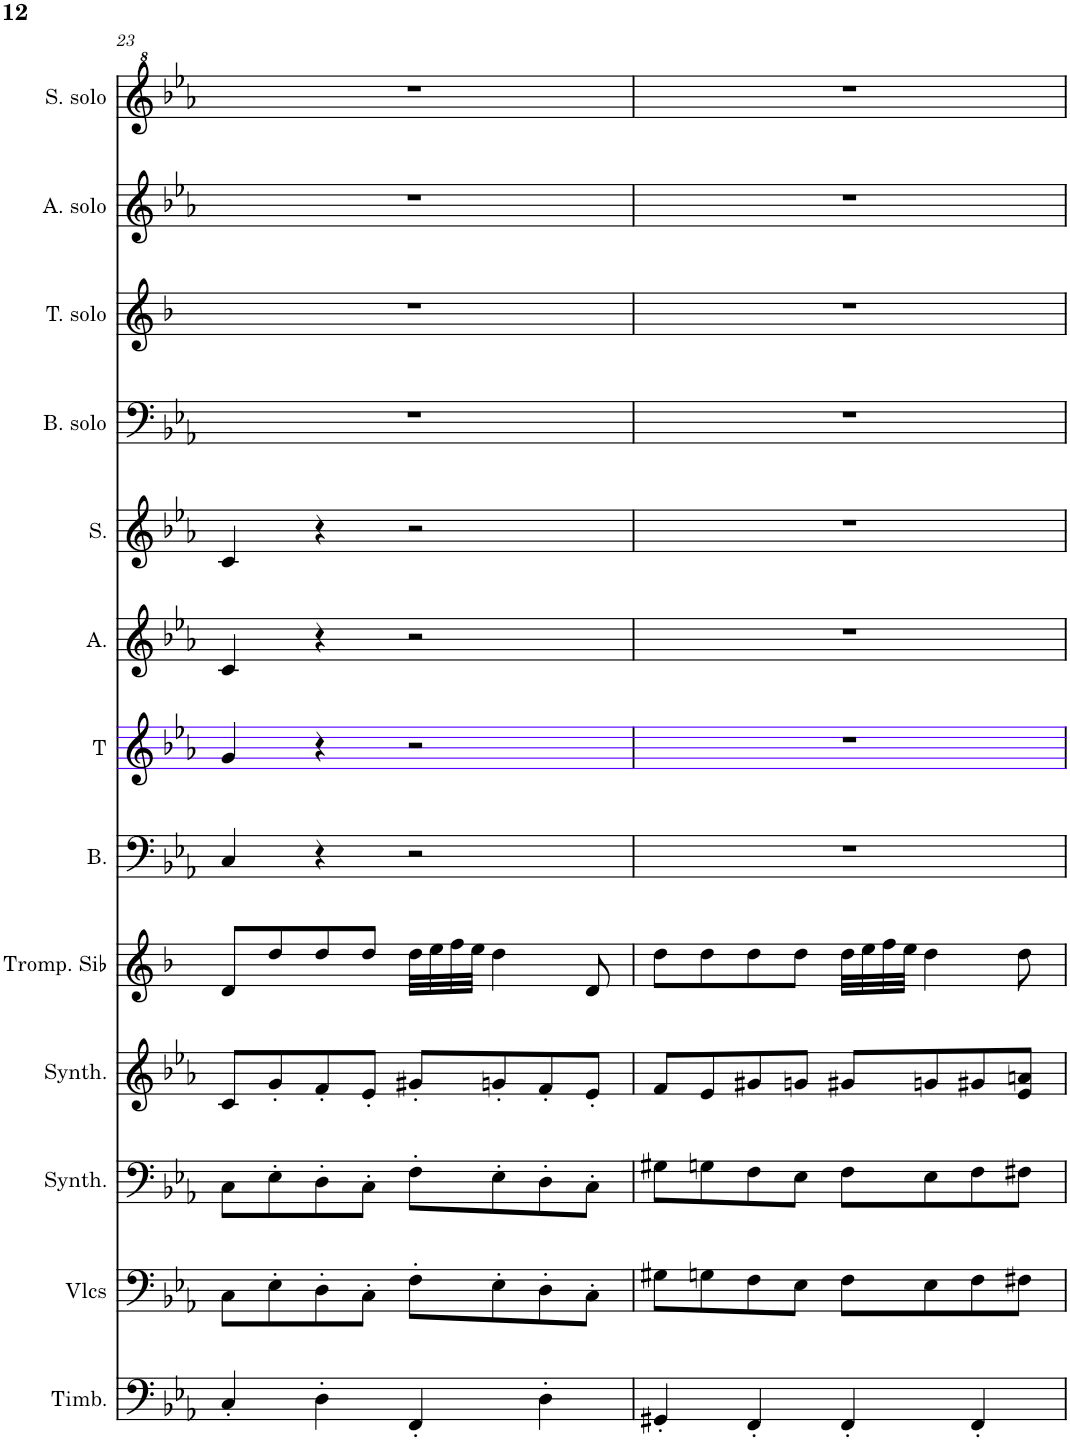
**kern	**kern	**kern	**kern	**kern	**kern	**kern	**kern	**kern	**kern	**kern	**kern	**kern
*part13	*part12	*part11	*part10	*part9	*part8	*part7	*part6	*part5	*part4	*part3	*part2	*part1
*staff13	*staff12	*staff11	*staff10	*staff9	*staff8	*staff7	*staff6	*staff5	*staff4	*staff3	*staff2	*staff1
*I"Timbales, Staff-1	*I"Violoncelles, D'Bass/Strings, etc	*I"Synthétiseur d'instruments à cordes, Synth strings, etc	*I"Synthétiseur d'instruments à cordes, Synth strings 2	*I"Trompette en Sib, 1st violins	*I"Basse	*I"Ténors	*I"Alto	*I"Soprano	*I"Bases Solo	*I"Ténor solo	*I"Alto solo	*I"Soprano Solo
*I'Timb.	*I'Vlcs	*I'Synth.	*I'Synth.	*I'Tromp. Sib	*I'B.	*I'T	*I'A.	*I'S.	*I'B. solo	*I'T. solo	*I'A. solo	*I'S. solo
!!LO:PB:g=z
*clefF4	*clefF4	*clefG2	*clefG2	*clefG2	*clefF4	*clefG2	*clefG2	*clefG2	*clefF4	*clefG2	*clefG2	*clefG^2
*	*	*	*	*Trd1c2	*	*	*	*	*	*Trd8c14	*	*
*k[b-e-a-]	*k[b-e-a-]	*k[b-e-a-]	*k[b-e-a-]	*k[b-]	*k[b-e-a-]	*k[b-e-a-]	*k[b-e-a-]	*k[b-e-a-]	*k[b-e-a-]	*k[b-]	*k[b-e-a-]	*k[b-e-a-]
*M4/4	*M4/4	*M4/4	*M4/4	*M4/4	*M4/4	*M4/4	*M4/4	*M4/4	*M4/4	*M4/4	*M4/4	*M4/4
=23	=23	=23	=23	=23	=23	=23	=23	=23	=23	=23	=23	=23
4C'/	8C\L	8C\L	8c/L	8d/L	4C/	4g/	4c/	4c/	1r	1r	1r	1r
.	8E-'\	8E-'\	8g'/	8dd/	.	.	.	.	.	.	.	.
4D'\	8D'\	8D'\	8f'/	8dd/	4r	4r	4r	4r	.	.	.	.
.	8C'\J	8C'\J	8e-'/J	8dd/J	.	.	.	.	.	.	.	.
4FF'/	8F'\L	8F'\L	8g#X'/L	32dd\LLL	2r	2r	2r	2r	.	.	.	.
.	.	.	.	32ee\	.	.	.	.	.	.	.	.
.	.	.	.	32ff\	.	.	.	.	.	.	.	.
.	.	.	.	32ee\JJJ	.	.	.	.	.	.	.	.
.	8E-'\	8E-'\	8gn'/	4dd\	.	.	.	.	.	.	.	.
4D'\	8D'\	8D'\	8f'/	.	.	.	.	.	.	.	.	.
.	8C'\J	8C'\J	8e-'/J	8d/	.	.	.	.	.	.	.	.
=24	=24	=24	=24	=24	=24	=24	=24	=24	=24	=24	=24	=24
4GG#X'/	8G#X\L	8G#X\L	8f/L	8dd\L	1r	1r	1r	1r	1r	1r	1r	1r
.	8Gn\	8Gn\	8e-/	8dd\	.	.	.	.	.	.	.	.
4FF'/	8F\	8F\	8g#X/	8dd\	.	.	.	.	.	.	.	.
.	8E-\J	8E-\J	8gn/J	8dd\J	.	.	.	.	.	.	.	.
4FF'/	8F\L	8F\L	8g#X/L	32dd\LLL	.	.	.	.	.	.	.	.
.	.	.	.	32ee\	.	.	.	.	.	.	.	.
.	.	.	.	32ff\	.	.	.	.	.	.	.	.
.	.	.	.	32ee\JJJ	.	.	.	.	.	.	.	.
.	8E-\	8E-\	8gn/	4dd\	.	.	.	.	.	.	.	.
4FF'/	8F\	8F\	8g#X/	.	.	.	.	.	.	.	.	.
.	8F#X\J	8F#X\J	8e-/ 8an/J	8dd\	.	.	.	.	.	.	.	.
=	=	=	=	=	=	=	=	=	=	=	=	=
*-	*-	*-	*-	*-	*-	*-	*-	*-	*-	*-	*-	*-
